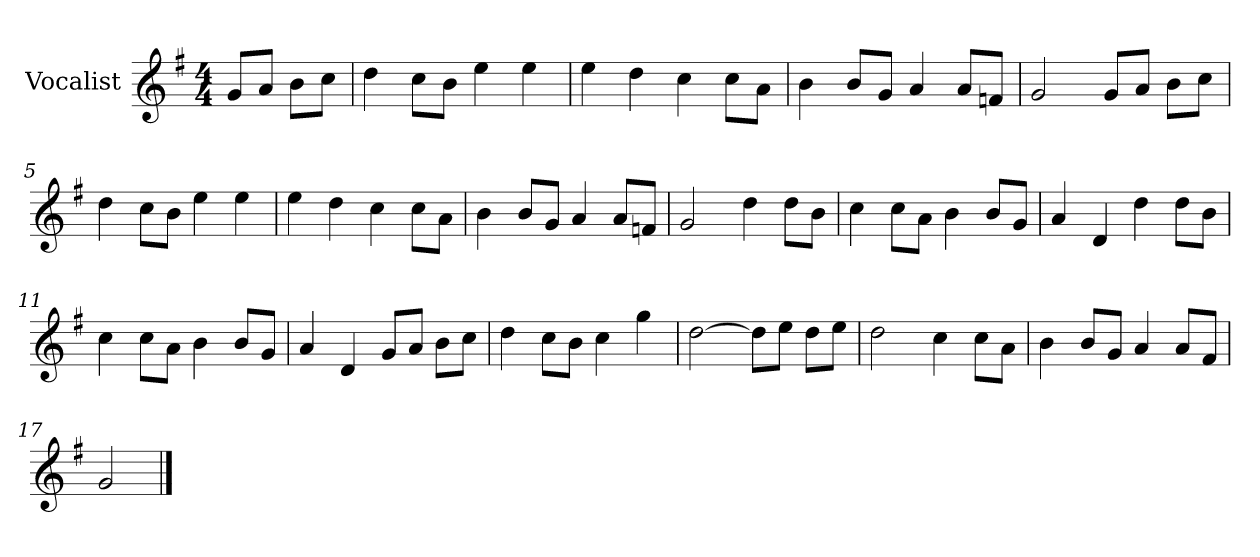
**kern
*part1
*staff1
*I"Vocalist
*k[f#]
*G:
*M4/4
=
8gL
8aJ
8bL
8ccJ
=1
4dd
8ccL
8bJ
4ee
4ee
=2
4ee
4dd
4cc
8ccL
8aJ
=3
4b
8bL
8gJ
4a
8aL
8fnJ
=4
2g
8gL
8aJ
8bL
8ccJ
=5
4dd
8ccL
8bJ
4ee
4ee
=6
4ee
4dd
4cc
8ccL
8aJ
=7
4b
8bL
8gJ
4a
8aL
8fnJ
=8
2g
4dd
8ddL
8bJ
=9
4cc
8ccL
8aJ
4b
8bL
8gJ
=10
4a
4d
4dd
8ddL
8bJ
=11
4cc
8ccL
8aJ
4b
8bL
8gJ
=12
4a
4d
8gL
8aJ
8bL
8ccJ
=13
4dd
8ccL
8bJ
4cc
4gg
=14
[2dd
8ddL]
8eeJ
8ddL
8eeJ
=15
2dd
4cc
8ccL
8aJ
=16
4b
8bL
8gJ
4a
8aL
8f#J
=17
2g
==
*-
